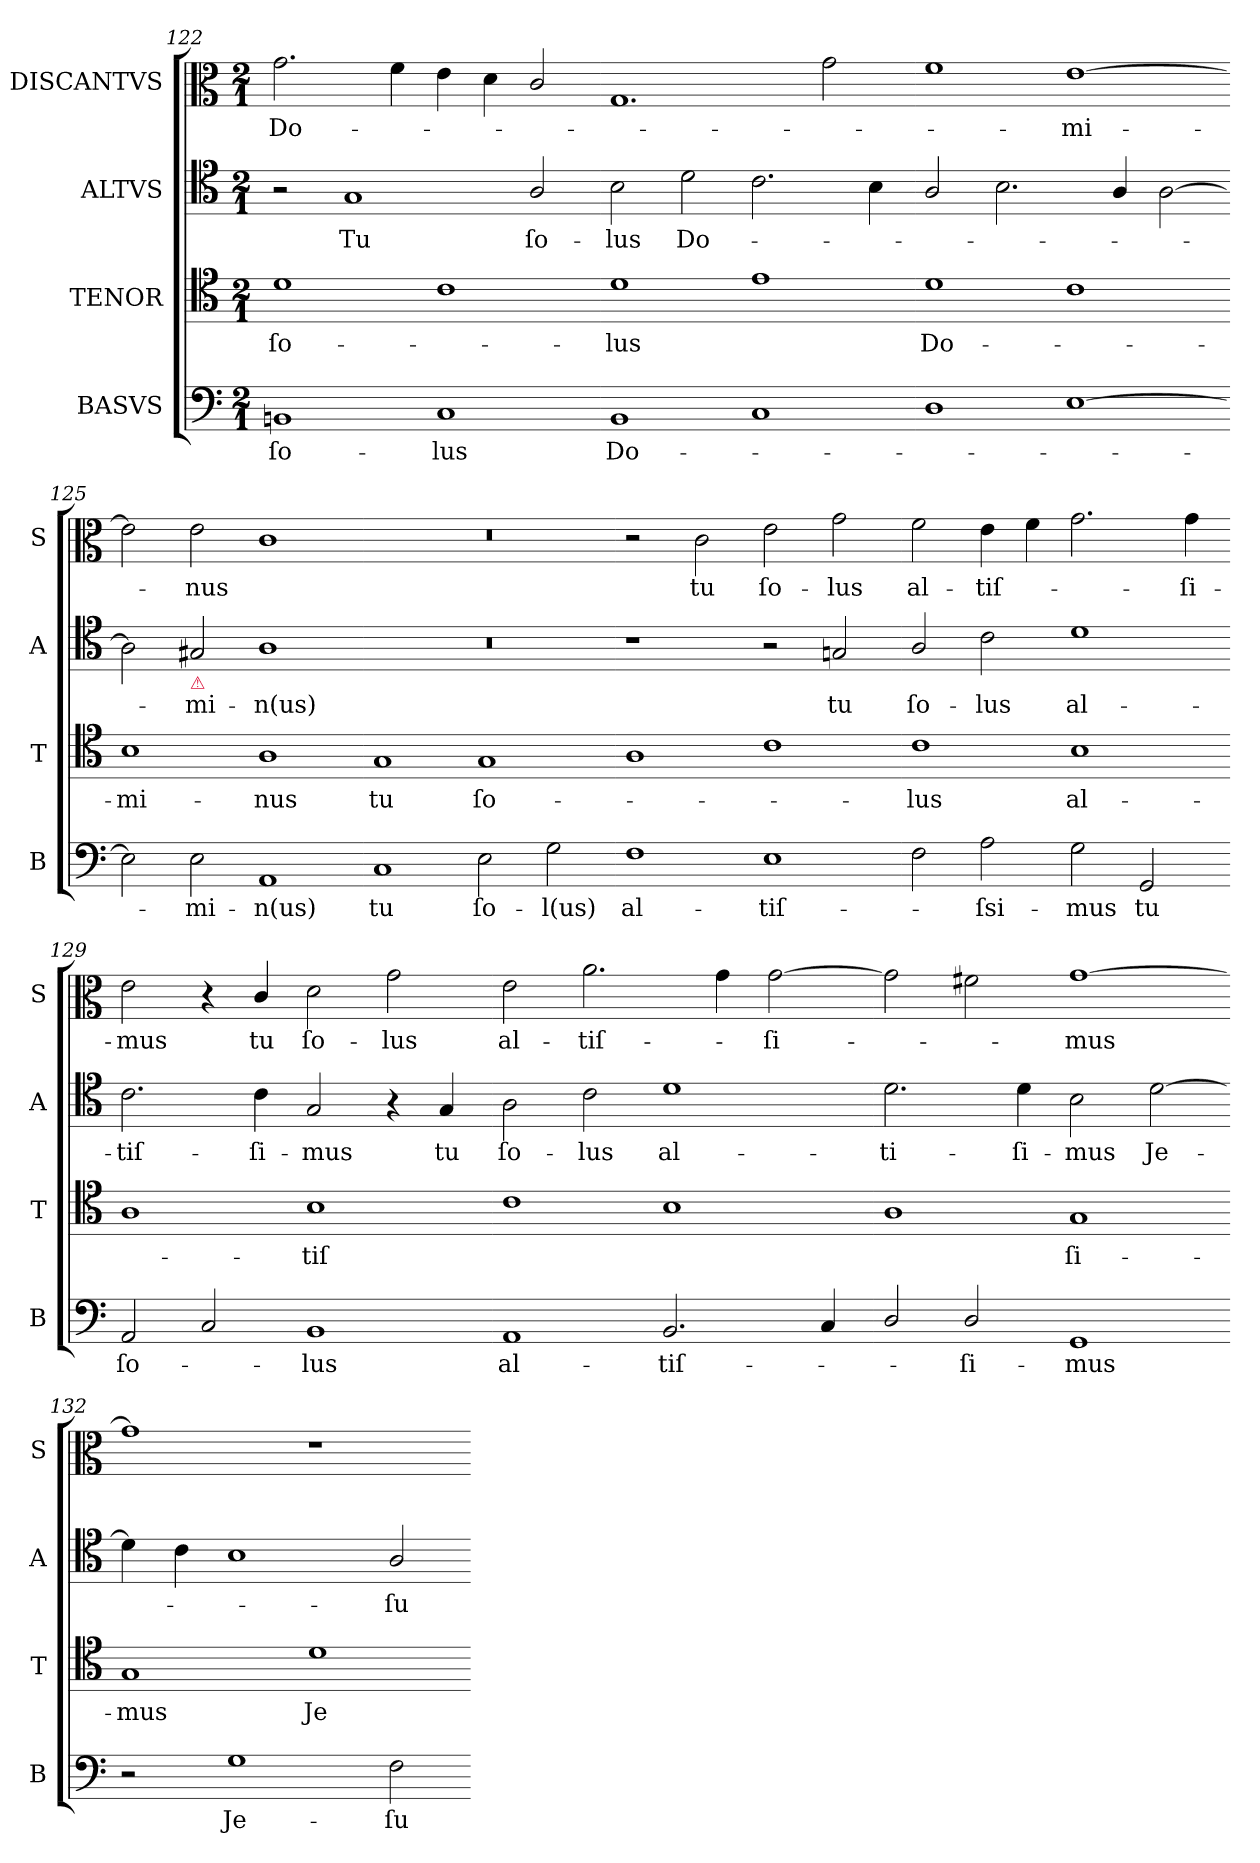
**kern	**text	**kern	**text	**kern	**text	**kern	**text
*part4	*part4	*part3	*part3	*part2	*part2	*part1	*part1
*staff4	*staff4	*staff3	*staff3	*staff2	*staff2	*staff1	*staff1
*I"BASVS	*	*I"TENOR	*	*I"ALTVS	*	*I"DISCANTVS	*
*I'B	*	*I'T	*	*I'A	*	*I'S	*
*clefF4	*	*clefC4	*	*clefC4	*	*clefC3	*
*k[]	*	*k[]	*	*k[]	*	*k[]	*
*G:mix	*	*G:mix	*	*G:mix	*	*G:mix	*
*M2/1	*	*M2/1	*	*M2/1	*	*M2/1	*
=122	=122	=122	=122	=122	=122	=122	=122
1BBn	ſo-	1d	ſo-	2r	.	2.g\	Do-
.	.	.	.	1G	Tu	.	.
.	.	.	.	.	.	4f\	.
1C	-lus	1c	.	.	.	4e\	.
.	.	.	.	.	.	4d\	.
.	.	.	.	2A/	ſo-	2c/	.
=123-	=123-	=123-	=123-	=123-	=123-	=123-	=123-
1BB	Do-	1d	-lus	2B\	-lus	1.G	.
.	.	.	.	2d\	Do-	.	.
1C	.	1e	.	2.c\	.	.	.
.	.	.	.	.	.	2g\	.
.	.	.	.	4B\	.	.	.
=124-	=124-	=124-	=124-	=124-	=124-	=124-	=124-
1D	.	1d	Do-	2A/	.	1f	.
.	.	.	.	2.B\	.	.	.
[1E	.	1c	.	.	.	[1e	-mi-
.	.	.	.	4A/	.	.	.
.	.	.	.	[2A\	.	.	.
=125-	=125-	=125-	=125-	=125-	=125-	=125-	=125-
2E]	.	1B	-mi-	2A\]	.	2e]	.
!	!	!	!	!LO:TX:b:color=crimson:t=⚠	!	!	!
2E\	-mi-	.	.	2G#X/	-mi-	2e\	-nus
1AA	-n(us)	1A	-nus	1A	-n(us)	1c	.
=126-	=126-	=126-	=126-	=126-	=126-	=126-	=126-
1C	tu	1G	tu	0r	.	0r	.
2E\	ſo-	1G	ſo-	.	.	.	.
2G\	-l(us)	.	.	.	.	.	.
=127-	=127-	=127-	=127-	=127-	=127-	=127-	=127-
1F	al-	1A	.	1r	.	2r	.
.	.	.	.	.	.	2c\	tu
1E	-tiſ-	1c	.	2r	.	2e\	ſo-
.	.	.	.	2Gn/	tu	2g\	-lus
=128-	=128-	=128-	=128-	=128-	=128-	=128-	=128-
2F\	.	1c	-lus	2A/	ſo-	2f\	al-
2A\	-ſsi-	.	.	2c\	-lus	4e\	-tiſ-
.	.	.	.	.	.	4f\	.
2G\	-mus	1B	al-	1d	al-	2.g\	.
2GG/	tu	.	.	.	.	.	.
.	.	.	.	.	.	4g\	-ſi-
=129-	=129-	=129-	=129-	=129-	=129-	=129-	=129-
2AA/	ſo-	1A	.	2.c\	-tiſ-	2e\	-mus
2C/	.	.	.	.	.	4r	.
!	!	!	!	!	!	!	!LO:LY:i
.	.	.	.	4c\	-ſi-	4c/	tu
!	!	!	!	!	!	!	!LO:LY:i
1BB	-lus	1B	-tiſ	2G/	-mus	2d\	ſo-
!	!	!	!	!	!	!	!LO:LY:i
.	.	.	.	4r	.	2g\	-lus
!	!	!	!	!	!LO:LY:i	!	!
.	.	.	.	4G/	tu	.	.
=130-	=130-	=130-	=130-	=130-	=130-	=130-	=130-
!	!	!	!	!	!LO:LY:i	!	!LO:LY:i
1AA	al-	1c	.	2A\	ſo-	2e\	al-
!	!	!	!	!	!LO:LY:i	!	!LO:LY:i
.	.	.	.	2c\	-lus	2.a\	-tiſ-
!	!	!	!	!	!LO:LY:i	!	!
2.BB/	-tiſ-	1B	.	1d	al-	.	.
.	.	.	.	.	.	4g\	.
!	!	!	!	!	!	!	!LO:LY:i
.	.	.	.	.	.	[2g\	-ſi-
4C/	.	.	.	.	.	.	.
=131-	=131-	=131-	=131-	=131-	=131-	=131-	=131-
!	!	!	!	!	!LO:LY:i	!	!
2D/	.	1A	.	2.d\	-ti-	2g\]	.
2D/	-ſi-	.	.	.	.	2f#X\	.
!	!	!	!	!	!LO:LY:i	!	!
.	.	.	.	4d\	-ſi-	.	.
!	!	!	!	!	!LO:LY:i	!	!LO:LY:i
1GG	-mus	1G	ſi-	2B\	-mus	[1g	-mus
.	.	.	.	[2d\	Je-	.	.
=132-	=132-	=132-	=132-	=132-	=132-	=132-	=132-
2r	.	1G	-mus	4d\]	.	1g]	.
.	.	.	.	4c\	.	.	.
1G	Je-	.	.	1B	.	.	.
.	.	1d	Je-	.	.	1r	.
2F\	-ſu	.	.	2A/	-ſu	.	.
=-	=-	=-	=-	=-	=-	=-	=-
*-	*-	*-	*-	*-	*-	*-	*-
